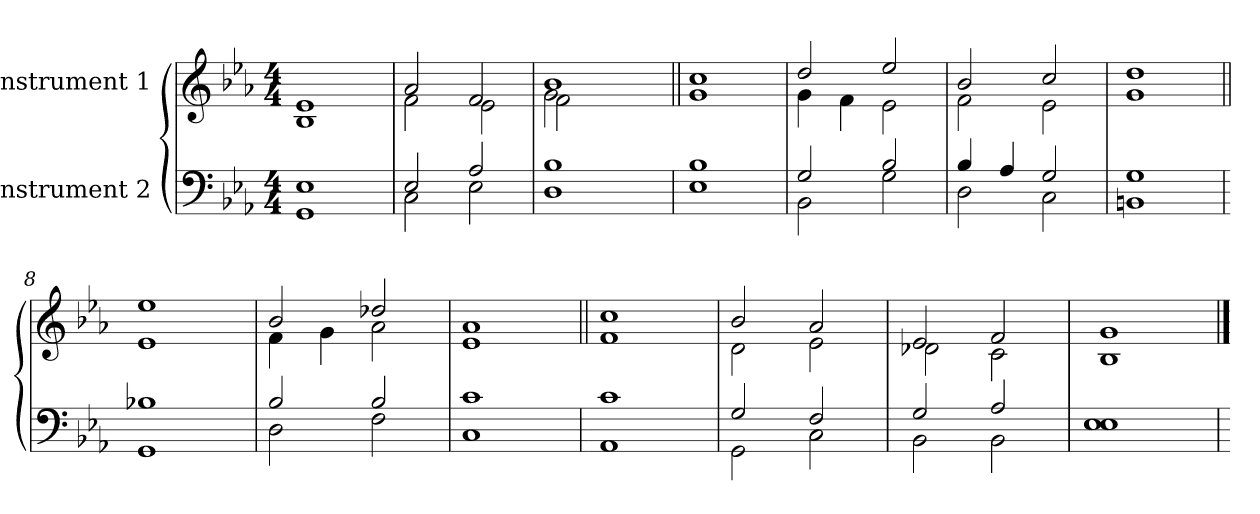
**kern	**kern
*part2	*part1
*staff2	*staff1
*I"Instrument 2	*I"Instrument 1
!!LO:PB:g=z
*stria5	*stria5
*clefF4	*clefG2
*k[b-e-a-]	*k[b-e-a-]
*E-:	*E-:
*M4/4	*M4/4
=1	=1
1E- 1GG	1e- 1B-
=2	=2
*^	*^
2E-/	2C\	2a-/	2f\
2A-/	2E-\	2f/	2e-\
*v	*v	*	*
=3	=3	=3
*	*	*^
1B- 1D	1b-	2g\	2f\
.	.	2ryy	2ryy
*	*v	*v	*v
=4	=4||
1B- 1E-	1cc 1g
=5	=5
*^	*^
2G/	2BB-\	2dd/	4g\
.	.	.	4f\
2B-/	2G\	2ee-/	2e-\
=6	=6	=6	=6
4B-/	2D\	2b-/	2f\
4A-/	.	.	.
2G/	2C\	2cc/	2e-\
*v	*v	*	*
*	*v	*v
=7	=7
1G 1BBn	1dd 1g
=8	=8||
1B-X 1GG	1ee- 1e-
=9	=9
*^	*^
2B-/	2D\	2b-/	4f\
.	.	.	4g\
2B-/	2F\	2dd-X/	2a-\
*v	*v	*	*
*	*v	*v
=10	=10
1c 1C	1a- 1e-
=11	=11||
1c 1AA-	1cc 1f
=12	=12
*^	*^
2G/	2GG\	2b-/	2d\
2F/	2C\	2a-/	2e-\
=13	=13	=13	=13
2G/	2BB-\	2e-/	2d-X\
2A-/	2BB-\	2f/	2c\
*v	*v	*	*
*	*v	*v
=14	=14
1E- 1E-	1g 1B-
=	==
*-	*-
